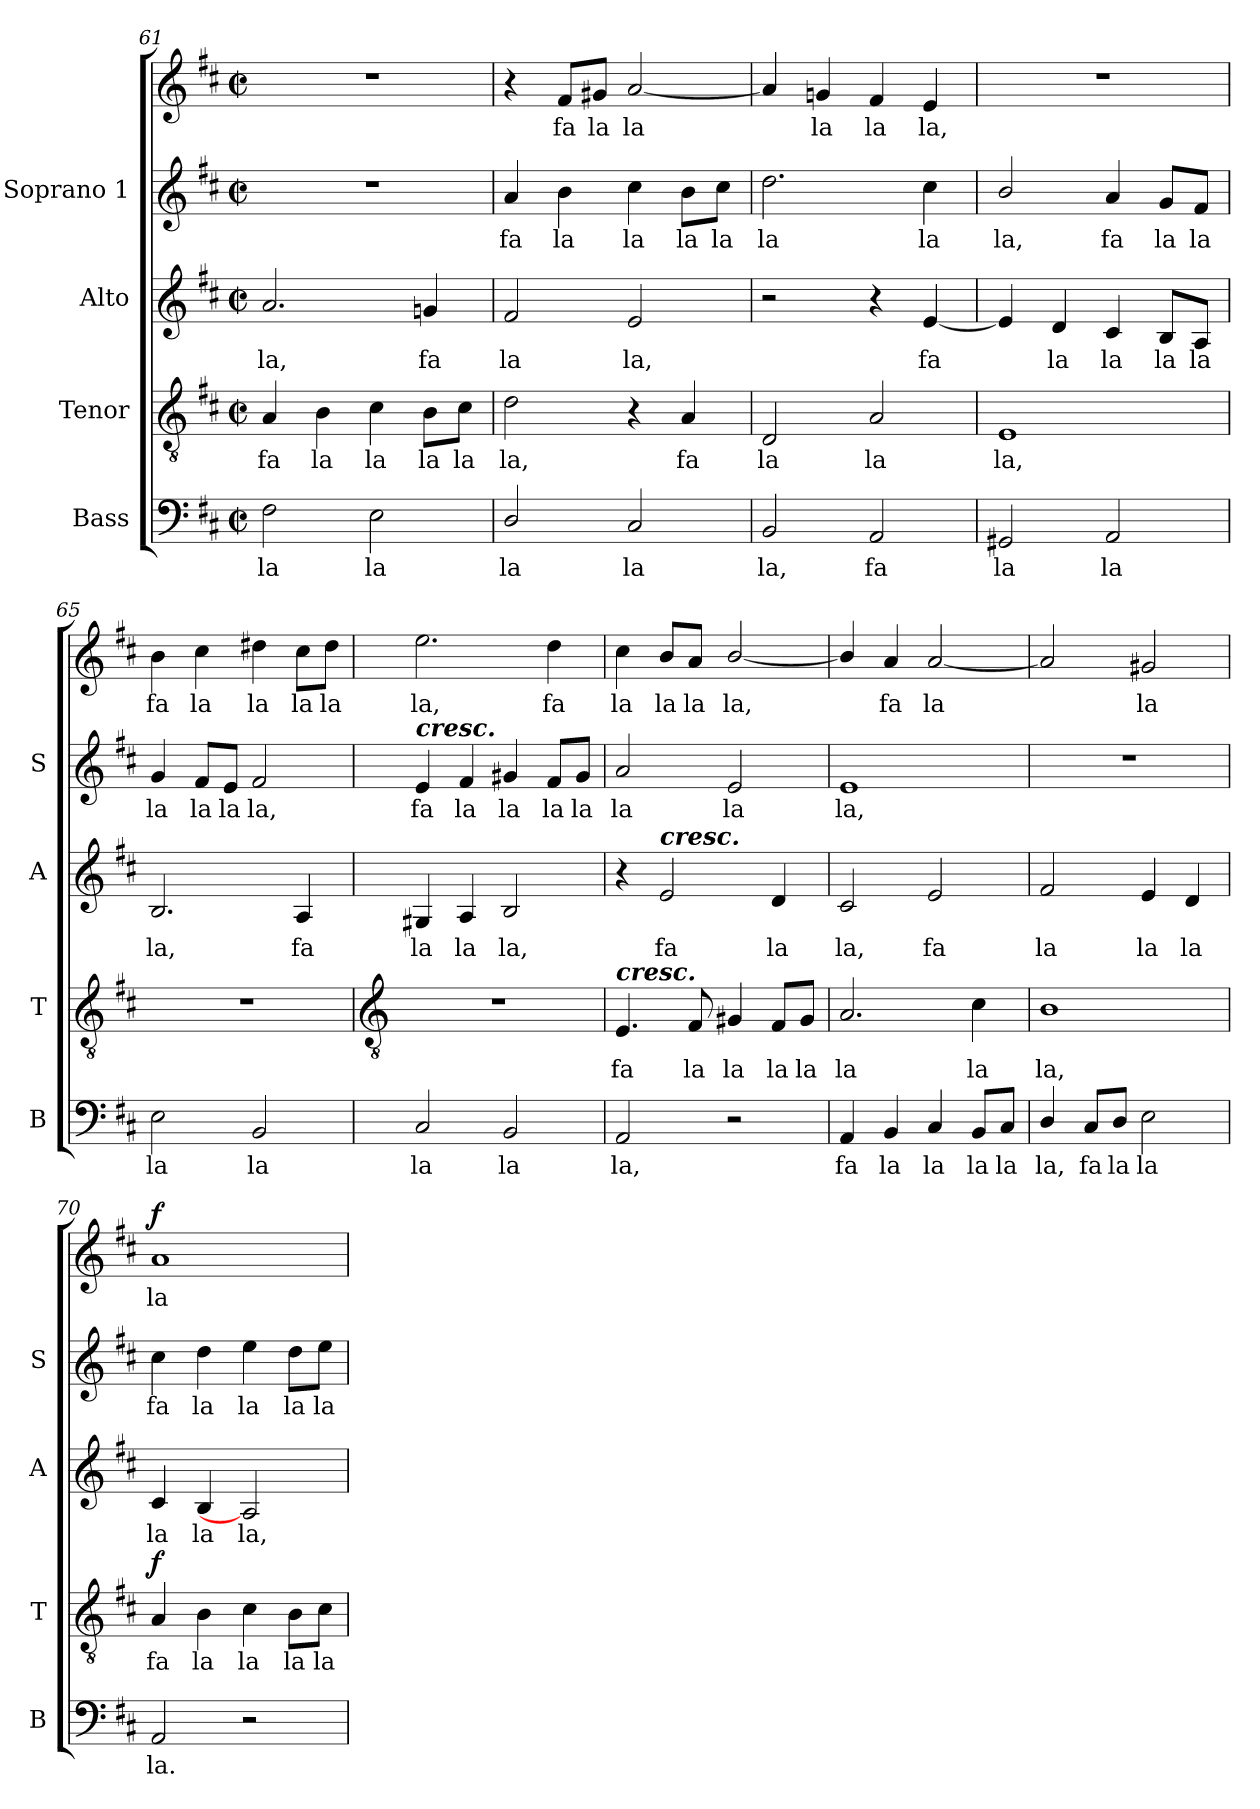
**kern	**text	**kern	**text	**dynam	**kern	**text	**kern	**text	**kern	**text	**dynam
*part4	*part4	*part3	*part3	*part3	*part2	*part2	*part1	*part1	*part1	*part1	*part1
*staff5	*staff5	*staff4	*staff4	*staff4	*staff3	*staff3	*staff2	*staff2	*staff1	*staff1	*staff1/2
*I"Bass	*	*I"Tenor	*	*	*I"Alto	*	*I"Soprano 1	*	*	*	*
*I'B	*	*I'T	*	*	*I'A	*	*I'S	*	*	*	*
!!LO:LB:g=z
*clefF4	*	*clefGv2	*	*	*clefG2	*	*clefG2	*	*clefG2	*	*
*k[f#c#]	*	*k[f#c#]	*	*	*k[f#c#]	*	*k[f#c#]	*	*k[f#c#]	*	*
*D:	*	*D:	*	*	*D:	*	*D:	*	*D:	*	*
*M2/2	*	*M2/2	*	*	*M2/2	*	*M2/2	*	*M2/2	*	*
*met(c|)	*	*met(c|)	*	*	*met(c|)	*	*met(c|)	*	*met(c|)	*	*
=61	=61	=61	=61	=61	=61	=61	=61	=61	=61	=61	=61
!	!LO:LY:b	!	!LO:LY:b	!	!	!LO:LY:b	!	!	!	!	!
2F#	la	4A	fa	.	2.a	la,	1r	.	1r	.	.
!	!	!	!LO:LY:b	!	!	!	!	!	!	!	!
.	.	4B	la	.	.	.	.	.	.	.	.
!	!LO:LY:b	!	!LO:LY:b	!	!	!	!	!	!	!	!
2E	la	4c#	la	.	.	.	.	.	.	.	.
!	!	!	!LO:LY:b	!	!	!LO:LY:b	!	!	!	!	!
.	.	8B\L	la	.	4gn	fa	.	.	.	.	.
!	!	!	!LO:LY:b	!	!	!	!	!	!	!	!
.	.	8c#\J	la	.	.	.	.	.	.	.	.
=62	=62	=62	=62	=62	=62	=62	=62	=62	=62	=62	=62
!	!LO:LY:b	!	!LO:LY:b	!	!	!LO:LY:b	!	!LO:LY:b	!	!	!
2D/	la	2d	la,	.	2f#	la	4a	fa	4r	.	.
!	!	!	!	!	!	!	!	!LO:LY:b	!	!LO:LY:b	!
.	.	.	.	.	.	.	4b	la	8f#/L	fa	.
!	!	!	!	!	!	!	!	!	!	!LO:LY:b	!
.	.	.	.	.	.	.	.	.	8g#X/J	la	.
!	!LO:LY:b	!	!	!	!	!LO:LY:b	!	!LO:LY:b	!	!LO:LY:b	!
2C#	la	4r	.	.	2e	la,	4cc#	la	[2a	la	.
!	!	!	!LO:LY:b	!	!	!	!	!LO:LY:b	!	!	!
.	.	4A	fa	.	.	.	8b\L	la	.	.	.
!	!	!	!	!	!	!	!	!LO:LY:b	!	!	!
.	.	.	.	.	.	.	8cc#\J	la	.	.	.
=63	=63	=63	=63	=63	=63	=63	=63	=63	=63	=63	=63
!	!LO:LY:b	!	!LO:LY:b	!	!	!	!	!LO:LY:b	!	!	!
2BB	la,	2D	la	.	2r	.	2.dd	la	4a]	.	.
!	!	!	!	!	!	!	!	!	!	!LO:LY:b	!
.	.	.	.	.	.	.	.	.	4gn	la	.
!	!LO:LY:b	!	!LO:LY:b	!	!	!	!	!	!	!LO:LY:b	!
2AA	fa	2A	la	.	4r	.	.	.	4f#	la	.
!	!	!	!	!	!	!LO:LY:b	!	!LO:LY:b	!	!LO:LY:b	!
.	.	.	.	.	[4e	fa	4cc#	la	4e	la,	.
=64	=64	=64	=64	=64	=64	=64	=64	=64	=64	=64	=64
!	!LO:LY:b	!	!LO:LY:b	!	!	!	!	!LO:LY:b	!	!	!
2GG#X	la	1E	la,	.	4e]	.	2b/	la,	1r	.	.
!	!	!	!	!	!	!LO:LY:b	!	!	!	!	!
.	.	.	.	.	4d	la	.	.	.	.	.
!	!LO:LY:b	!	!	!	!	!LO:LY:b	!	!LO:LY:b	!	!	!
2AA	la	.	.	.	4c#	la	4a	fa	.	.	.
!	!	!	!	!	!	!LO:LY:b	!	!LO:LY:b	!	!	!
.	.	.	.	.	8B/L	la	8g/L	la	.	.	.
!	!	!	!	!	!	!LO:LY:b	!	!LO:LY:b	!	!	!
.	.	.	.	.	8A/J	la	8f#/J	la	.	.	.
=65	=65	=65	=65	=65	=65	=65	=65	=65	=65	=65	=65
!	!LO:LY:b	!	!	!	!	!LO:LY:b	!	!LO:LY:b	!	!LO:LY:b	!
2E	la	1r	.	.	2.B	la,	4g	la	4b	fa	.
!	!	!	!	!	!	!	!	!LO:LY:b	!	!LO:LY:b	!
.	.	.	.	.	.	.	8f#/L	la	4cc#	la	.
!	!	!	!	!	!	!	!	!LO:LY:b	!	!	!
.	.	.	.	.	.	.	8e/J	la	.	.	.
!	!LO:LY:b	!	!	!	!	!	!	!LO:LY:b	!	!LO:LY:b	!
2BB	la	.	.	.	.	.	2f#	la,	4dd#X	la	.
!	!	!	!	!	!	!LO:LY:b	!	!	!	!LO:LY:b	!
.	.	.	.	.	4A	fa	.	.	8cc#\L	la	.
!	!	!	!	!	!	!	!	!	!	!LO:LY:b	!
.	.	.	.	.	.	.	.	.	8dd#\J	la	.
!!LO:LB:g=z
=66	=66	=66	=66	=66	=66	=66	=66	=66	=66	=66	=66
*	*	*clefGv2	*	*	*	*	*	*	*	*	*
!	!	!	!	!	!	!	!LO:TX:a:Bi:t=cresc.	!	!	!	!
!	!LO:LY:b	!	!	!	!	!LO:LY:b	!	!LO:LY:b	!	!LO:LY:b	!
2C#	la	1r	.	.	4G#X	la	4e	fa	2.ee	la,	.
!	!	!	!	!	!	!LO:LY:b	!	!LO:LY:b	!	!	!
.	.	.	.	.	4A	la	4f#	la	.	.	.
!	!LO:LY:b	!	!	!	!	!LO:LY:b	!	!LO:LY:b	!	!	!
2BB	la	.	.	.	2B	la,	4g#X	la	.	.	.
!	!	!	!	!	!	!	!	!LO:LY:b	!	!LO:LY:b	!
.	.	.	.	.	.	.	8f#/L	la	4dd	fa	.
!	!	!	!	!	!	!	!	!LO:LY:b	!	!	!
.	.	.	.	.	.	.	8g#/J	la	.	.	.
=67	=67	=67	=67	=67	=67	=67	=67	=67	=67	=67	=67
!	!	!LO:TX:a:Bi:t=cresc.	!	!	!	!	!	!	!	!	!
!	!LO:LY:b	!	!LO:LY:b	!	!	!	!	!LO:LY:b	!	!LO:LY:b	!
2AA	la,	4.E	fa	.	4r	.	2a	la	4cc#	la	.
!	!	!	!	!	!LO:TX:a:Bi:t=cresc.	!	!	!	!	!	!
!	!	!	!	!	!	!LO:LY:b	!	!	!	!LO:LY:b	!
.	.	.	.	.	2e	fa	.	.	8b/L	la	.
!	!	!	!LO:LY:b	!	!	!	!	!	!	!LO:LY:b	!
.	.	8F#	la	.	.	.	.	.	8a/J	la	.
!	!	!	!LO:LY:b	!	!	!	!	!LO:LY:b	!	!LO:LY:b	!
2r	.	4G#X	la	.	.	.	2e	la	[2b/	la,	.
!	!	!	!LO:LY:b	!	!	!LO:LY:b	!	!	!	!	!
.	.	8F#/L	la	.	4d	la	.	.	.	.	.
!	!	!	!LO:LY:b	!	!	!	!	!	!	!	!
.	.	8G#/J	la	.	.	.	.	.	.	.	.
=68	=68	=68	=68	=68	=68	=68	=68	=68	=68	=68	=68
!	!LO:LY:b	!	!LO:LY:b	!	!	!LO:LY:b	!	!LO:LY:b	!	!	!
4AA	fa	2.A	la	.	2c#	la,	1e	la,	4b/]	.	.
!	!LO:LY:b	!	!	!	!	!	!	!	!	!LO:LY:b	!
4BB	la	.	.	.	.	.	.	.	4a	fa	.
!	!LO:LY:b	!	!	!	!	!LO:LY:b	!	!	!	!LO:LY:b	!
4C#	la	.	.	.	2e	fa	.	.	[2a	la	.
!	!LO:LY:b	!	!LO:LY:b	!	!	!	!	!	!	!	!
8BB/L	la	4c#	la	.	.	.	.	.	.	.	.
!	!LO:LY:b	!	!	!	!	!	!	!	!	!	!
8C#/J	la	.	.	.	.	.	.	.	.	.	.
=69	=69	=69	=69	=69	=69	=69	=69	=69	=69	=69	=69
!	!LO:LY:b	!	!LO:LY:b	!	!	!LO:LY:b	!	!	!	!	!
4D/	la,	1B	la,	.	2f#	la	1r	.	2a]	.	.
!	!LO:LY:b	!	!	!	!	!	!	!	!	!	!
8C#/L	fa	.	.	.	.	.	.	.	.	.	.
!	!LO:LY:b	!	!	!	!	!	!	!	!	!	!
8D/J	la	.	.	.	.	.	.	.	.	.	.
!	!LO:LY:b	!	!	!	!	!LO:LY:b	!	!	!	!LO:LY:b	!
2E	la	.	.	.	4e	la	.	.	2g#X	la	.
!	!	!	!	!	!	!LO:LY:b	!	!	!	!	!
.	.	.	.	.	4d	la	.	.	.	.	.
=70	=70	=70	=70	=70	=70	=70	=70	=70	=70	=70	=70
!	!LO:LY:b	!	!LO:LY:b	!LO:DY:b	!	!LO:LY:b	!	!LO:LY:b	!	!LO:LY:b	!LO:DY:b=2
2AA	la.	4A	fa	f	4c#	la	4cc#	fa	1a	la	f
!	!	!	!LO:LY:b	!	!	!LO:LY:b	!	!LO:LY:b	!	!	!
.	.	4B	la	.	4B	la	4dd	la	.	.	.
!	!	!	!LO:LY:b	!	!	!LO:LY:b	!	!LO:LY:b	!	!	!
2r	.	4c#	la	.	2A]	la,	4ee	la	.	.	.
!	!	!	!LO:LY:b	!	!	!	!	!LO:LY:b	!	!	!
.	.	8B\L	la	.	.	.	8dd\L	la	.	.	.
!	!	!	!LO:LY:b	!	!	!	!	!LO:LY:b	!	!	!
.	.	8c#\J	la	.	.	.	8ee\J	la	.	.	.
=	=	=	=	=	=	=	=	=	=	=	=
*-	*-	*-	*-	*-	*-	*-	*-	*-	*-	*-	*-
